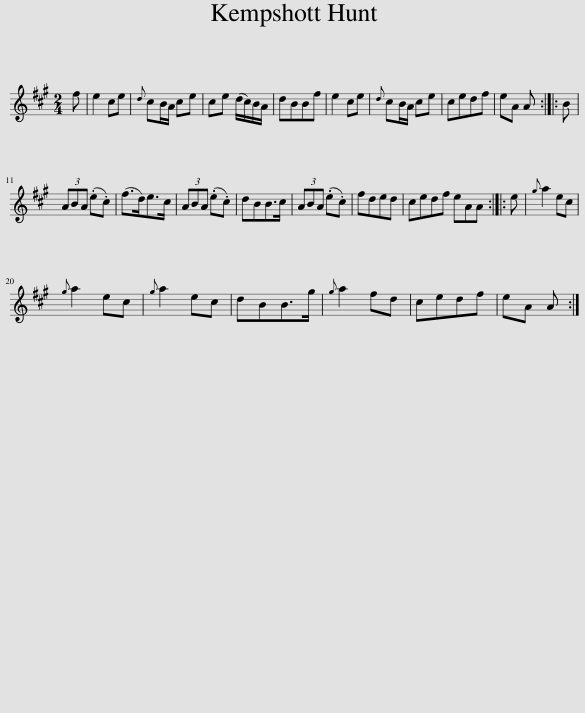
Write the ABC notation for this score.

X:1
L:1/8
M:2/4
I:linebreak $
K:A
V:1 treble
V:1
 f | e2 ce |{d} cB/A/ ce | ce (d/c/)B/A/ | dBBf | %5
 e2 ce |{d} cB/A/ ce | cedf | eA A :: B |$ %10
 (3ABA (.e.c) | (f>d)e>c | (3ABA (.e.c) | dBB>c | (3ABA (.e.c) | %15
 fded | cedf eAA :: e |{g} a2 ec |${g} a2 ec | %20
{g} a2 ec | dBB>g |{g} a2 fd | cedf | eA A :| %25
